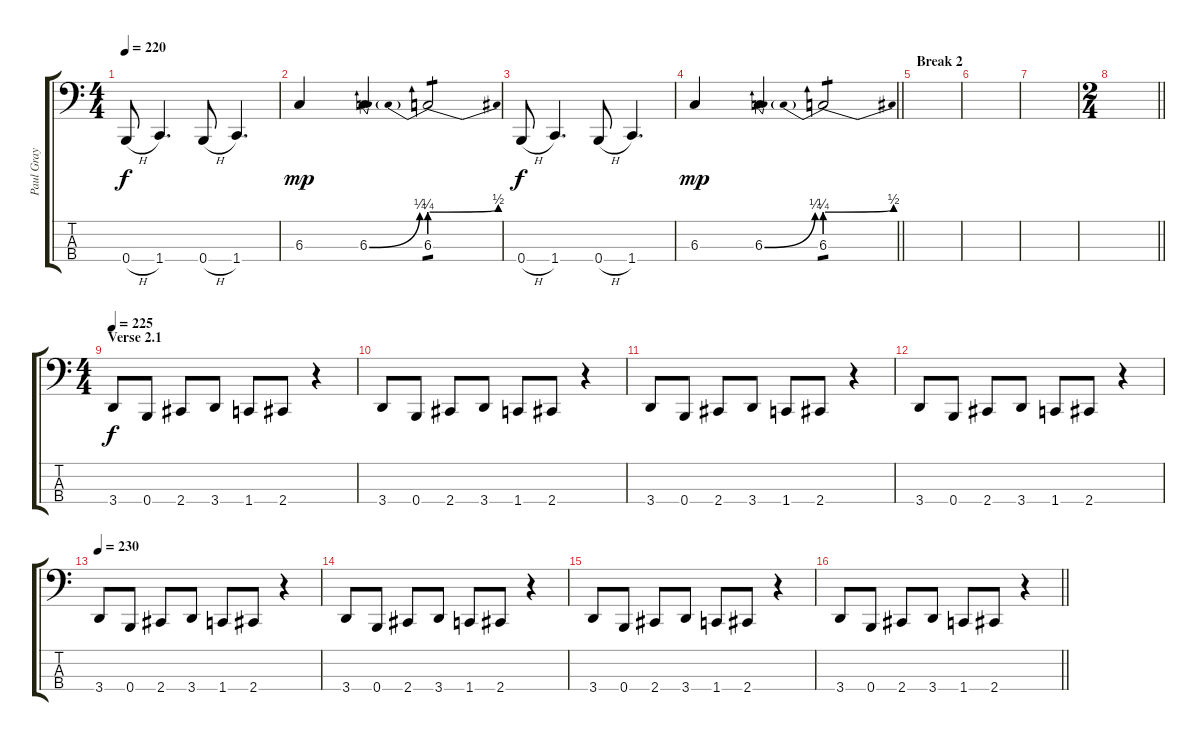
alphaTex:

\track ("Paul Gray" "Paul Gray") {instrument electricbasspick}
\staff {score tabs}
\tuning (E2 B1 Gb1 B0) {hide}
\ts (4 4)
\tempo 220
\clef f4
\ks c
0.4{h}.8{dy f} 1.4.4{d} 0.4{h}.8 1.4.4{d} |
6.3.4{dy mp} 6.3{be (bend 0 0 60 1)}.4 6.3{be (prebendbend 0 1 60 2)}.2{tp 1} |
0.4{h}.8{dy f} 1.4.4{d} 0.4{h}.8 1.4.4{d} |
\barLineRight lightlight
6.3.4{dy mp} 6.3{be (bend 0 0 60 1)}.4 6.3{be (prebendbend 0 1 60 2)}.2{tp 1} |
\section ("" "Break 2")
|
|
|
\ts (2 4)
\barLineRight lightlight
|
\ts (4 4)
\section ("" "Verse 2.1")
\tempo 225
3.4.8{dy f} 0.4.8 2.4.8 3.4.8 1.4.8 2.4.8 r.4 |
3.4.8 0.4.8 2.4.8 3.4.8 1.4.8 2.4.8 r.4 |
3.4.8 0.4.8 2.4.8 3.4.8 1.4.8 2.4.8 r.4 |
3.4.8 0.4.8 2.4.8 3.4.8 1.4.8 2.4.8 r.4 |
\tempo 230
3.4.8 0.4.8 2.4.8 3.4.8 1.4.8 2.4.8 r.4 |
3.4.8 0.4.8 2.4.8 3.4.8 1.4.8 2.4.8 r.4 |
3.4.8 0.4.8 2.4.8 3.4.8 1.4.8 2.4.8 r.4 |
\barLineRight lightlight
3.4.8 0.4.8 2.4.8 3.4.8 1.4.8 2.4.8 r.4
